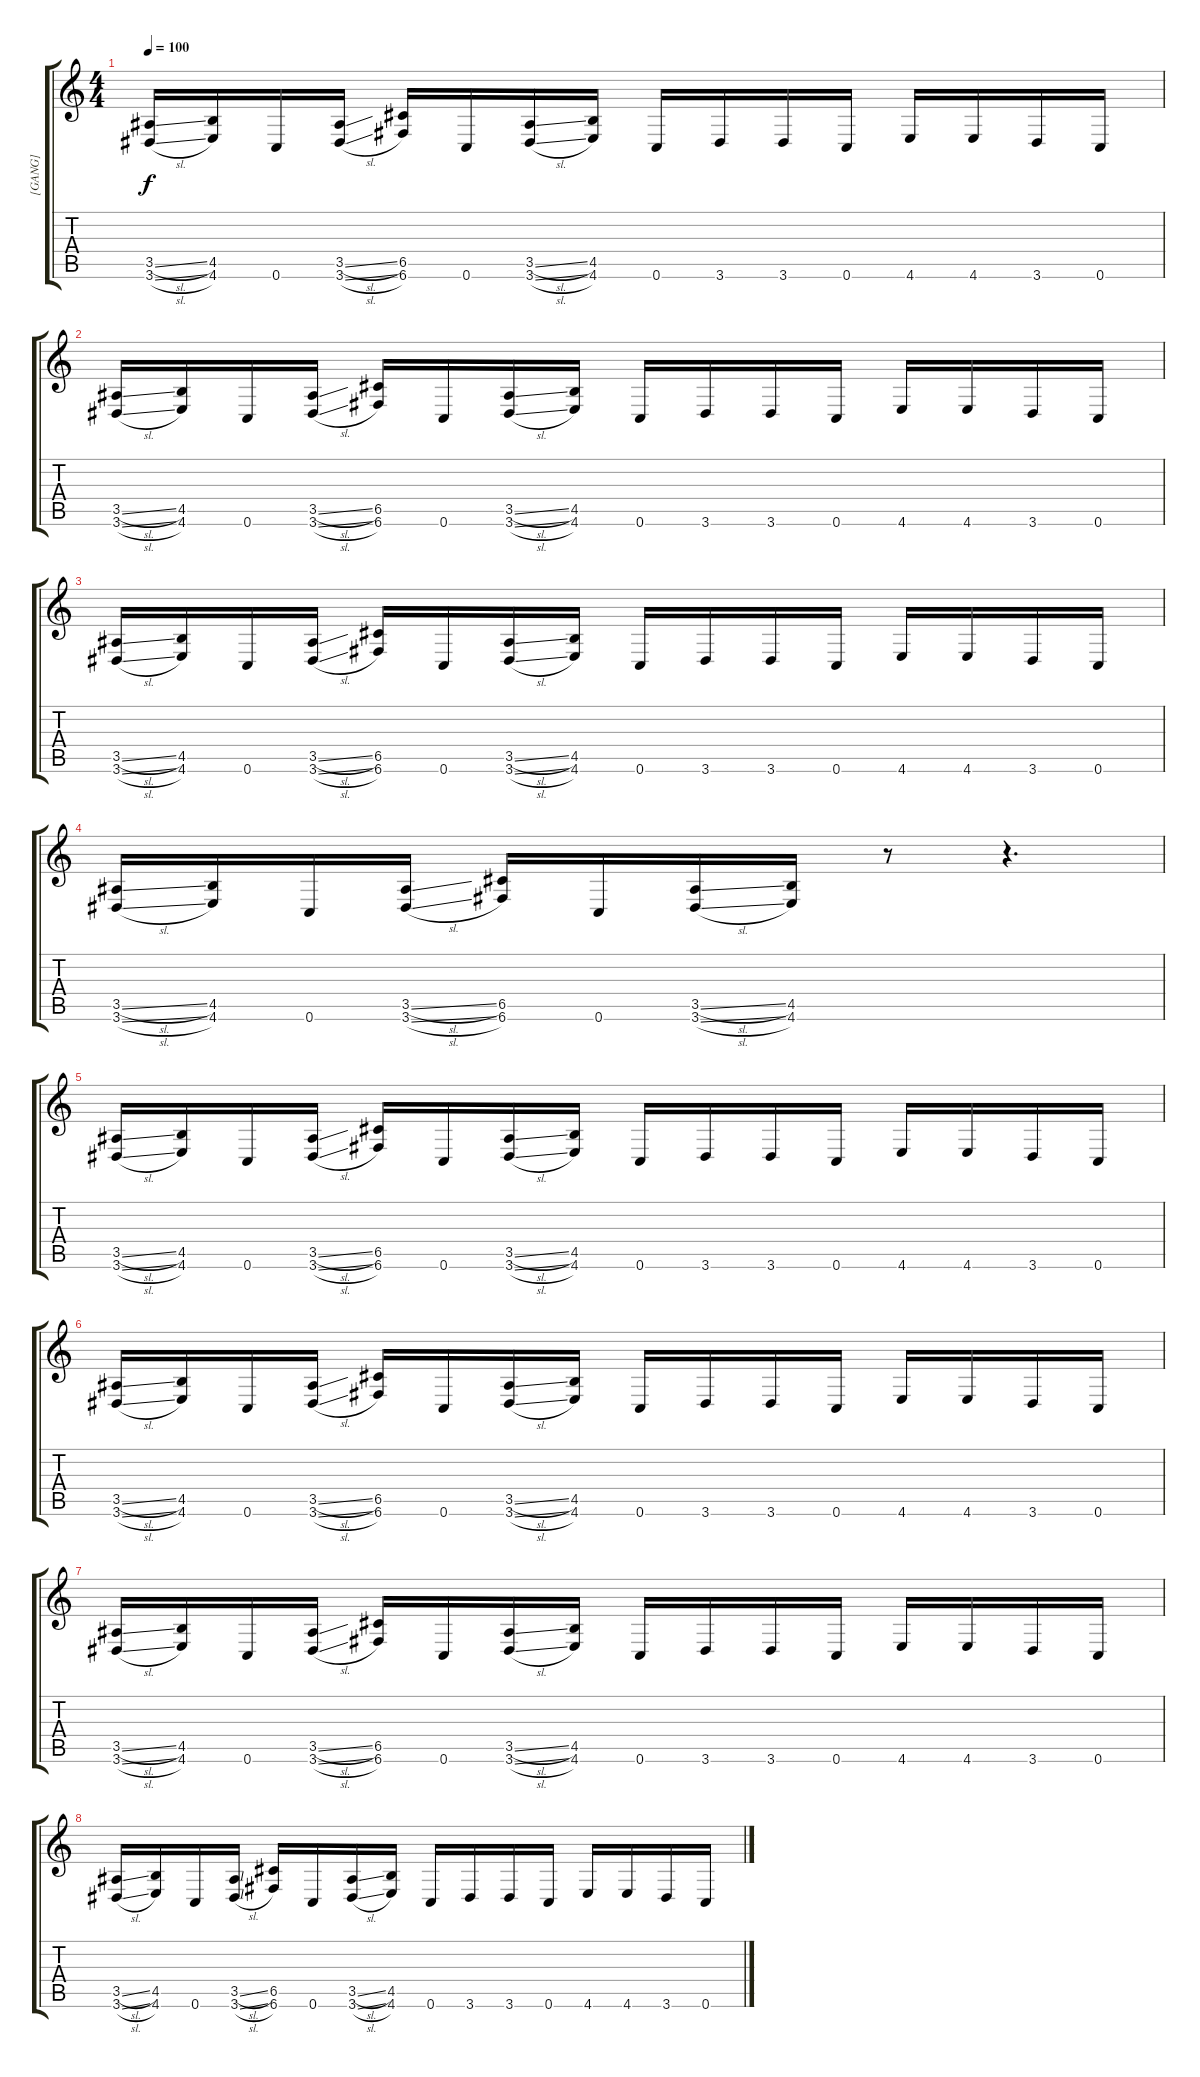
\track ("[GANG]" "[GANG]") {instrument distortionguitar}
\staff {score tabs}
\tuning (D4 A3 F3 C3 G2 C2) {hide}
\ts (4 4)
\tempo 100
\clef g2
\ks c
(3.5{sl} 3.6{sl}).16{dy f instrument distortionguitar} (4.5 4.6).16 0.6.16 (3.5{sl} 3.6{sl}).16 (6.5 6.6).16 0.6.16 (3.5{sl} 3.6{sl}).16 (4.5 4.6).16 0.6.16 3.6.16 3.6.16 0.6.16 4.6.16 4.6.16 3.6.16 0.6.16 |
(3.5{sl} 3.6{sl}).16 (4.5 4.6).16 0.6.16 (3.5{sl} 3.6{sl}).16 (6.5 6.6).16 0.6.16 (3.5{sl} 3.6{sl}).16 (4.5 4.6).16 0.6.16 3.6.16 3.6.16 0.6.16 4.6.16 4.6.16 3.6.16 0.6.16 |
(3.5{sl} 3.6{sl}).16 (4.5 4.6).16 0.6.16 (3.5{sl} 3.6{sl}).16 (6.5 6.6).16 0.6.16 (3.5{sl} 3.6{sl}).16 (4.5 4.6).16 0.6.16 3.6.16 3.6.16 0.6.16 4.6.16 4.6.16 3.6.16 0.6.16 |
(3.5{sl} 3.6{sl}).16 (4.5 4.6).16 0.6.16 (3.5{sl} 3.6{sl}).16 (6.5 6.6).16 0.6.16 (3.5{sl} 3.6{sl}).16 (4.5 4.6).16 r.8 r.4{d} |
(3.5{sl} 3.6{sl}).16 (4.5 4.6).16 0.6.16 (3.5{sl} 3.6{sl}).16 (6.5 6.6).16 0.6.16 (3.5{sl} 3.6{sl}).16 (4.5 4.6).16 0.6.16 3.6.16 3.6.16 0.6.16 4.6.16 4.6.16 3.6.16 0.6.16 |
(3.5{sl} 3.6{sl}).16 (4.5 4.6).16 0.6.16 (3.5{sl} 3.6{sl}).16 (6.5 6.6).16 0.6.16 (3.5{sl} 3.6{sl}).16 (4.5 4.6).16 0.6.16 3.6.16 3.6.16 0.6.16 4.6.16 4.6.16 3.6.16 0.6.16 |
(3.5{sl} 3.6{sl}).16 (4.5 4.6).16 0.6.16 (3.5{sl} 3.6{sl}).16 (6.5 6.6).16 0.6.16 (3.5{sl} 3.6{sl}).16 (4.5 4.6).16 0.6.16 3.6.16 3.6.16 0.6.16 4.6.16 4.6.16 3.6.16 0.6.16 |
(3.5{sl} 3.6{sl}).16 (4.5 4.6).16 0.6.16 (3.5{sl} 3.6{sl}).16 (6.5 6.6).16 0.6.16 (3.5{sl} 3.6{sl}).16 (4.5 4.6).16 0.6.16 3.6.16 3.6.16 0.6.16 4.6.16 4.6.16 3.6.16 0.6.16
